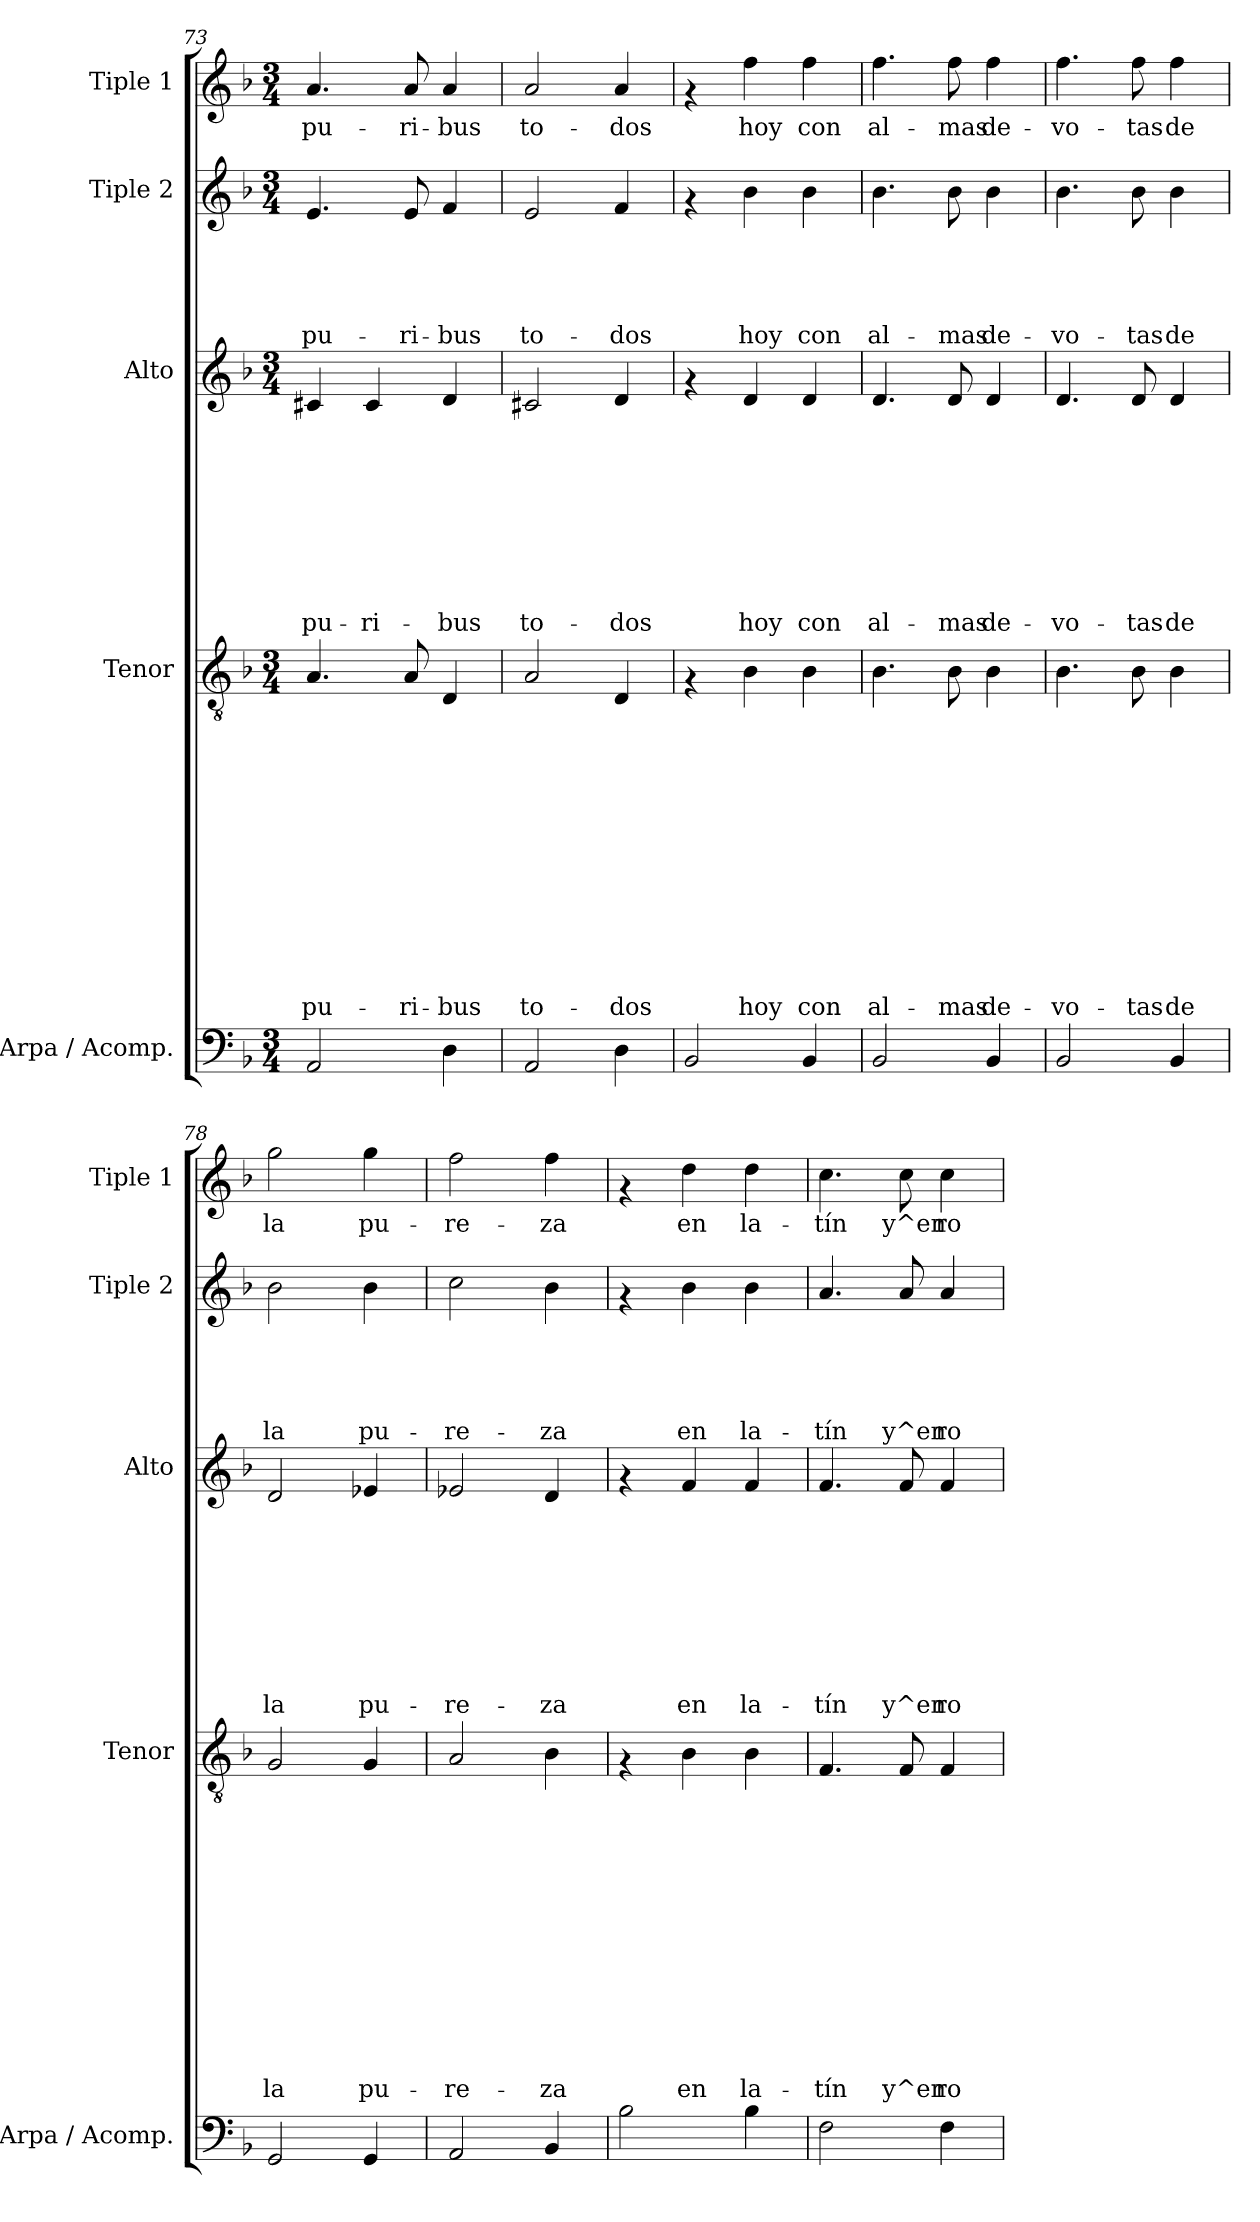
**kern	**kern	**text	**text	**text	**text	**text	**text	**text	**text	**text	**text	**text	**text	**text	**kern	**text	**text	**text	**text	**text	**text	**text	**text	**text	**kern	**text	**text	**text	**text	**text	**kern	**text
*part5	*part4	*part4	*part4	*part4	*part4	*part4	*part4	*part4	*part4	*part4	*part4	*part4	*part4	*part4	*part3	*part3	*part3	*part3	*part3	*part3	*part3	*part3	*part3	*part3	*part2	*part2	*part2	*part2	*part2	*part2	*part1	*part1
*staff5	*staff4	*staff4	*staff4	*staff4	*staff4	*staff4	*staff4	*staff4	*staff4	*staff4	*staff4	*staff4	*staff4	*staff4	*staff3	*staff3	*staff3	*staff3	*staff3	*staff3	*staff3	*staff3	*staff3	*staff3	*staff2	*staff2	*staff2	*staff2	*staff2	*staff2	*staff1	*staff1
*I"Arpa / Acomp.	*I"Tenor	*	*	*	*	*	*	*	*	*	*	*	*	*	*I"Alto	*	*	*	*	*	*	*	*	*	*I"Tiple 2	*	*	*	*	*	*I"Tiple 1	*
*I'Arpa / Acomp.	*I'Tenor	*	*	*	*	*	*	*	*	*	*	*	*	*	*I'Alto	*	*	*	*	*	*	*	*	*	*I'Tiple 2	*	*	*	*	*	*I'Tiple 1	*
*clefF4	*clefGv2	*	*	*	*	*	*	*	*	*	*	*	*	*	*clefG2	*	*	*	*	*	*	*	*	*	*clefG2	*	*	*	*	*	*clefG2	*
*k[b-]	*k[b-]	*	*	*	*	*	*	*	*	*	*	*	*	*	*k[b-]	*	*	*	*	*	*	*	*	*	*k[b-]	*	*	*	*	*	*k[b-]	*
*F:	*F:	*	*	*	*	*	*	*	*	*	*	*	*	*	*F:	*	*	*	*	*	*	*	*	*	*F:	*	*	*	*	*	*F:	*
*M3/4	*M3/4	*	*	*	*	*	*	*	*	*	*	*	*	*	*M3/4	*	*	*	*	*	*	*	*	*	*M3/4	*	*	*	*	*	*M3/4	*
=73	=73	=73	=73	=73	=73	=73	=73	=73	=73	=73	=73	=73	=73	=73	=73	=73	=73	=73	=73	=73	=73	=73	=73	=73	=73	=73	=73	=73	=73	=73	=73	=73
!	!	!	!	!	!	!	!	!	!	!	!	!	!	!LO:LY:b	!	!	!	!	!	!	!	!	!	!LO:LY:b	!	!	!	!	!	!LO:LY:b	!	!LO:LY:b
2AA/	4.A/	.	.	.	.	.	.	.	.	.	.	.	.	pu-	4c#X/	.	.	.	.	.	.	.	.	pu-	4.e/	.	.	.	.	pu-	4.a/	pu-
!	!	!	!	!	!	!	!	!	!	!	!	!	!	!	!	!	!	!	!	!	!	!	!	!LO:LY:b	!	!	!	!	!	!	!	!
.	.	.	.	.	.	.	.	.	.	.	.	.	.	.	4c#/	.	.	.	.	.	.	.	.	-ri-	.	.	.	.	.	.	.	.
!	!	!	!	!	!	!	!	!	!	!	!	!	!	!LO:LY:b	!	!	!	!	!	!	!	!	!	!	!	!	!	!	!	!LO:LY:b	!	!LO:LY:b
.	8A/	.	.	.	.	.	.	.	.	.	.	.	.	-ri-	.	.	.	.	.	.	.	.	.	.	8e/	.	.	.	.	-ri-	8a/	-ri-
!	!	!	!	!	!	!	!	!	!	!	!	!	!	!LO:LY:b	!	!	!	!	!	!	!	!	!	!LO:LY:b	!	!	!	!	!	!LO:LY:b	!	!LO:LY:b
4D\	4D/	.	.	.	.	.	.	.	.	.	.	.	.	-bus	4d/	.	.	.	.	.	.	.	.	-bus	4f/	.	.	.	.	-bus	4a/	-bus
=74	=74	=74	=74	=74	=74	=74	=74	=74	=74	=74	=74	=74	=74	=74	=74	=74	=74	=74	=74	=74	=74	=74	=74	=74	=74	=74	=74	=74	=74	=74	=74	=74
!	!	!	!	!	!	!	!	!	!	!	!	!	!	!LO:LY:b	!	!	!	!	!	!	!	!	!	!LO:LY:b	!	!	!	!	!	!LO:LY:b	!	!LO:LY:b
2AA/	2A/	.	.	.	.	.	.	.	.	.	.	.	.	to-	2c#X/	.	.	.	.	.	.	.	.	to-	2e/	.	.	.	.	to-	2a/	to-
!	!	!	!	!	!	!	!	!	!	!	!	!	!	!LO:LY:b	!	!	!	!	!	!	!	!	!	!LO:LY:b	!	!	!	!	!	!LO:LY:b	!	!LO:LY:b
4D\	4D/	.	.	.	.	.	.	.	.	.	.	.	.	-dos	4d/	.	.	.	.	.	.	.	.	-dos	4f/	.	.	.	.	-dos	4a/	-dos
!!LO:LB:g=z
=75	=75	=75	=75	=75	=75	=75	=75	=75	=75	=75	=75	=75	=75	=75	=75	=75	=75	=75	=75	=75	=75	=75	=75	=75	=75	=75	=75	=75	=75	=75	=75	=75
2BB-/	4rF	.	.	.	.	.	.	.	.	.	.	.	.	.	4rf	.	.	.	.	.	.	.	.	.	4rf	.	.	.	.	.	4rf	.
!	!	!	!	!	!	!	!	!	!	!	!	!	!	!LO:LY:b	!	!	!	!	!	!	!	!	!	!LO:LY:b	!	!	!	!	!	!LO:LY:b	!	!LO:LY:b
.	4B-\	.	.	.	.	.	.	.	.	.	.	.	.	hoy	4d/	.	.	.	.	.	.	.	.	hoy	4b-\	.	.	.	.	hoy	4ff\	hoy
!	!	!	!	!	!	!	!	!	!	!	!	!	!	!LO:LY:b	!	!	!	!	!	!	!	!	!	!LO:LY:b	!	!	!	!	!	!LO:LY:b	!	!LO:LY:b
4BB-/	4B-\	.	.	.	.	.	.	.	.	.	.	.	.	con	4d/	.	.	.	.	.	.	.	.	con	4b-\	.	.	.	.	con	4ff\	con
=76	=76	=76	=76	=76	=76	=76	=76	=76	=76	=76	=76	=76	=76	=76	=76	=76	=76	=76	=76	=76	=76	=76	=76	=76	=76	=76	=76	=76	=76	=76	=76	=76
!	!	!	!	!	!	!	!	!	!	!	!	!	!	!LO:LY:b	!	!	!	!	!	!	!	!	!	!LO:LY:b	!	!	!	!	!	!LO:LY:b	!	!LO:LY:b
2BB-/	4.B-\	.	.	.	.	.	.	.	.	.	.	.	.	al-	4.d/	.	.	.	.	.	.	.	.	al-	4.b-\	.	.	.	.	al-	4.ff\	al-
!	!	!	!	!	!	!	!	!	!	!	!	!	!	!LO:LY:b	!	!	!	!	!	!	!	!	!	!LO:LY:b	!	!	!	!	!	!LO:LY:b	!	!LO:LY:b
.	8B-\	.	.	.	.	.	.	.	.	.	.	.	.	-mas	8d/	.	.	.	.	.	.	.	.	-mas	8b-\	.	.	.	.	-mas	8ff\	-mas
!	!	!	!	!	!	!	!	!	!	!	!	!	!	!LO:LY:b	!	!	!	!	!	!	!	!	!	!LO:LY:b	!	!	!	!	!	!LO:LY:b	!	!LO:LY:b
4BB-/	4B-\	.	.	.	.	.	.	.	.	.	.	.	.	de-	4d/	.	.	.	.	.	.	.	.	de-	4b-\	.	.	.	.	de-	4ff\	de-
=77	=77	=77	=77	=77	=77	=77	=77	=77	=77	=77	=77	=77	=77	=77	=77	=77	=77	=77	=77	=77	=77	=77	=77	=77	=77	=77	=77	=77	=77	=77	=77	=77
!	!	!	!	!	!	!	!	!	!	!	!	!	!	!LO:LY:b	!	!	!	!	!	!	!	!	!	!LO:LY:b	!	!	!	!	!	!LO:LY:b	!	!LO:LY:b
2BB-/	4.B-\	.	.	.	.	.	.	.	.	.	.	.	.	-vo-	4.d/	.	.	.	.	.	.	.	.	-vo-	4.b-\	.	.	.	.	-vo-	4.ff\	-vo-
!	!	!	!	!	!	!	!	!	!	!	!	!	!	!LO:LY:b	!	!	!	!	!	!	!	!	!	!LO:LY:b	!	!	!	!	!	!LO:LY:b	!	!LO:LY:b
.	8B-\	.	.	.	.	.	.	.	.	.	.	.	.	-tas	8d/	.	.	.	.	.	.	.	.	-tas	8b-\	.	.	.	.	-tas	8ff\	-tas
!	!	!	!	!	!	!	!	!	!	!	!	!	!	!LO:LY:b	!	!	!	!	!	!	!	!	!	!LO:LY:b	!	!	!	!	!	!LO:LY:b	!	!LO:LY:b
4BB-/	4B-\	.	.	.	.	.	.	.	.	.	.	.	.	de	4d/	.	.	.	.	.	.	.	.	de	4b-\	.	.	.	.	de	4ff\	de
=78	=78	=78	=78	=78	=78	=78	=78	=78	=78	=78	=78	=78	=78	=78	=78	=78	=78	=78	=78	=78	=78	=78	=78	=78	=78	=78	=78	=78	=78	=78	=78	=78
!	!	!	!	!	!	!	!	!	!	!	!	!	!	!LO:LY:b	!	!	!	!	!	!	!	!	!	!LO:LY:b	!	!	!	!	!	!LO:LY:b	!	!LO:LY:b
2GG/	2G/	.	.	.	.	.	.	.	.	.	.	.	.	la	2d/	.	.	.	.	.	.	.	.	la	2b-\	.	.	.	.	la	2gg\	la
!	!	!	!	!	!	!	!	!	!	!	!	!	!	!LO:LY:b	!	!	!	!	!	!	!	!	!	!LO:LY:b	!	!	!	!	!	!LO:LY:b	!	!LO:LY:b
4GG/	4G/	.	.	.	.	.	.	.	.	.	.	.	.	pu-	4e-X/	.	.	.	.	.	.	.	.	pu-	4b-\	.	.	.	.	pu-	4gg\	pu-
=79	=79	=79	=79	=79	=79	=79	=79	=79	=79	=79	=79	=79	=79	=79	=79	=79	=79	=79	=79	=79	=79	=79	=79	=79	=79	=79	=79	=79	=79	=79	=79	=79
!	!	!	!	!	!	!	!	!	!	!	!	!	!	!LO:LY:b	!	!	!	!	!	!	!	!	!	!LO:LY:b	!	!	!	!	!	!LO:LY:b	!	!LO:LY:b
2AA/	2A/	.	.	.	.	.	.	.	.	.	.	.	.	-re-	2e-X/	.	.	.	.	.	.	.	.	-re-	2cc\	.	.	.	.	-re-	2ff\	-re-
!	!	!	!	!	!	!	!	!	!	!	!	!	!	!LO:LY:b	!	!	!	!	!	!	!	!	!	!LO:LY:b	!	!	!	!	!	!LO:LY:b	!	!LO:LY:b
4BB-/	4B-\	.	.	.	.	.	.	.	.	.	.	.	.	-za	4d/	.	.	.	.	.	.	.	.	-za	4b-\	.	.	.	.	-za	4ff\	-za
=80	=80	=80	=80	=80	=80	=80	=80	=80	=80	=80	=80	=80	=80	=80	=80	=80	=80	=80	=80	=80	=80	=80	=80	=80	=80	=80	=80	=80	=80	=80	=80	=80
2B-\	4rF	.	.	.	.	.	.	.	.	.	.	.	.	.	4rf	.	.	.	.	.	.	.	.	.	4rf	.	.	.	.	.	4rf	.
!	!	!	!	!	!	!	!	!	!	!	!	!	!	!LO:LY:b	!	!	!	!	!	!	!	!	!	!LO:LY:b	!	!	!	!	!	!LO:LY:b	!	!LO:LY:b
.	4B-\	.	.	.	.	.	.	.	.	.	.	.	.	en	4f/	.	.	.	.	.	.	.	.	en	4b-\	.	.	.	.	en	4dd\	en
!	!	!	!	!	!	!	!	!	!	!	!	!	!	!LO:LY:b	!	!	!	!	!	!	!	!	!	!LO:LY:b	!	!	!	!	!	!LO:LY:b	!	!LO:LY:b
4B-\	4B-\	.	.	.	.	.	.	.	.	.	.	.	.	la-	4f/	.	.	.	.	.	.	.	.	la-	4b-\	.	.	.	.	la-	4dd\	la-
=81	=81	=81	=81	=81	=81	=81	=81	=81	=81	=81	=81	=81	=81	=81	=81	=81	=81	=81	=81	=81	=81	=81	=81	=81	=81	=81	=81	=81	=81	=81	=81	=81
!	!	!	!	!	!	!	!	!	!	!	!	!	!	!LO:LY:b	!	!	!	!	!	!	!	!	!	!LO:LY:b	!	!	!	!	!	!LO:LY:b	!	!LO:LY:b
2F\	4.F/	.	.	.	.	.	.	.	.	.	.	.	.	-tín	4.f/	.	.	.	.	.	.	.	.	-tín	4.a/	.	.	.	.	-tín	4.cc\	-tín
!	!	!	!	!	!	!	!	!	!	!	!	!	!	!LO:LY:b	!	!	!	!	!	!	!	!	!	!LO:LY:b	!	!	!	!	!	!LO:LY:b	!	!LO:LY:b
.	8F/	.	.	.	.	.	.	.	.	.	.	.	.	y^en	8f/	.	.	.	.	.	.	.	.	y^en	8a/	.	.	.	.	y^en	8cc\	y^en
!	!	!	!	!	!	!	!	!	!	!	!	!	!	!LO:LY:b	!	!	!	!	!	!	!	!	!	!LO:LY:b	!	!	!	!	!	!LO:LY:b	!	!LO:LY:b
4F\	4F/	.	.	.	.	.	.	.	.	.	.	.	.	ro-	4f/	.	.	.	.	.	.	.	.	ro-	4a/	.	.	.	.	ro-	4cc\	ro-
=	=	=	=	=	=	=	=	=	=	=	=	=	=	=	=	=	=	=	=	=	=	=	=	=	=	=	=	=	=	=	=	=
*-	*-	*-	*-	*-	*-	*-	*-	*-	*-	*-	*-	*-	*-	*-	*-	*-	*-	*-	*-	*-	*-	*-	*-	*-	*-	*-	*-	*-	*-	*-	*-	*-
